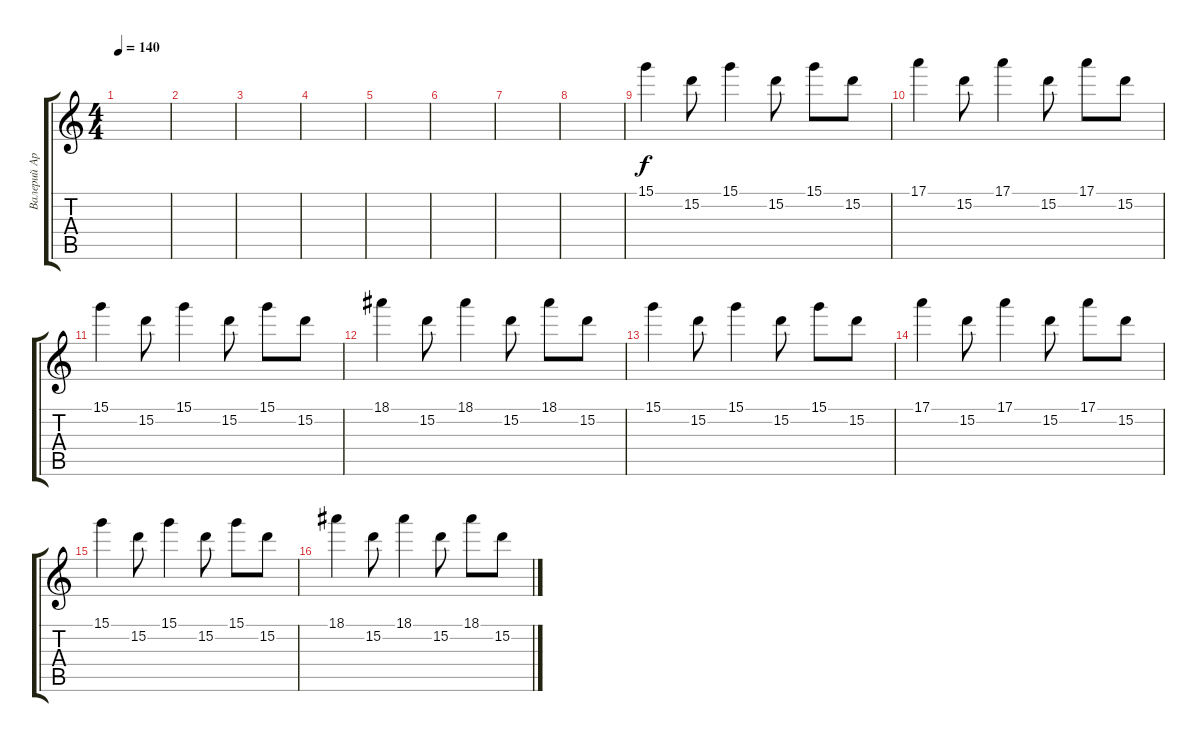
\track ("Валерий Аркадин" "Валерий Ар") {instrument distortionguitar}
\staff {score tabs}
\tuning (E4 B3 G3 D3 A2 E2) {hide}
\ts (4 4)
\tempo 140
\clef g2
\ks c
|
|
|
|
|
|
|
|
15.1.4 15.2.8 15.1.4 15.2.8 15.1.8 15.2.8 |
17.1.4 15.2.8 17.1.4 15.2.8 17.1.8 15.2.8 |
15.1.4 15.2.8 15.1.4 15.2.8 15.1.8 15.2.8 |
18.1.4 15.2.8 18.1.4 15.2.8 18.1.8 15.2.8 |
15.1.4 15.2.8 15.1.4 15.2.8 15.1.8 15.2.8 |
17.1.4 15.2.8 17.1.4 15.2.8 17.1.8 15.2.8 |
15.1.4 15.2.8 15.1.4 15.2.8 15.1.8 15.2.8 |
18.1.4 15.2.8 18.1.4 15.2.8 18.1.8 15.2.8
